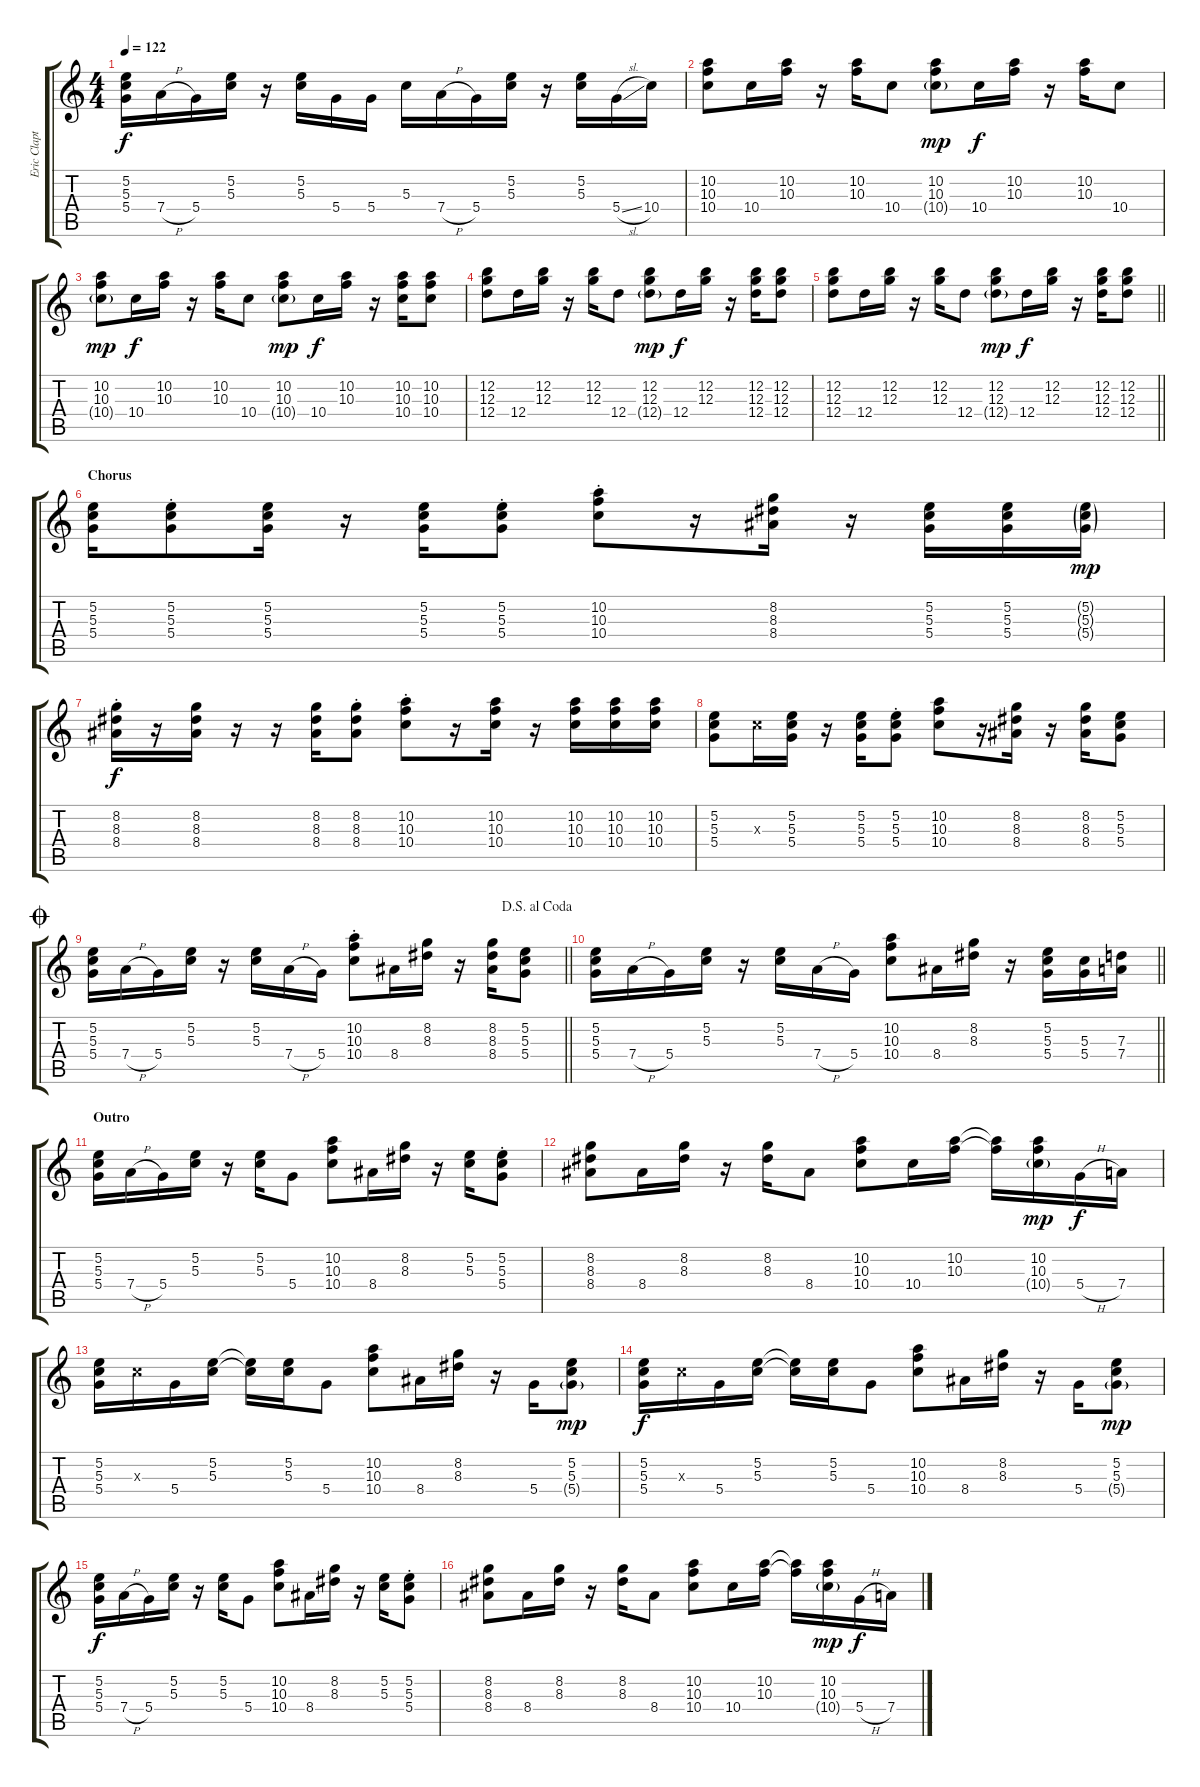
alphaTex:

\track ("Eric Clapton - Guitar 2" "Eric Clapt") {instrument electricguitarclean}
\staff {score tabs}
\tuning (E4 B3 G3 D3 A2 E2) {hide}
\ts (4 4)
\tempo 122
\clef g2
\ks c
(5.2 5.3 5.4).16{dy f} 7.4{h}.16 5.4.16 (5.2 5.3).16 r.16 (5.2 5.3).16 5.4.16 5.4.16 5.3.16 7.4{h}.16 5.4.16 (5.2 5.3).16 r.16 (5.2 5.3).16 5.4{sl}.16 10.4.16 |
(10.2 10.3 10.4).8 10.4.16 (10.2 10.3).16 r.16 (10.2 10.3).16 10.4.8 (10.2 10.3 10.4{g}).8{dy mp} 10.4.16{dy f} (10.2 10.3).16 r.16 (10.2 10.3).16 10.4.8 |
(10.2 10.3 10.4{g}).8{dy mp} 10.4.16{dy f} (10.2 10.3).16 r.16 (10.2 10.3).16 10.4.8 (10.2 10.3 10.4{g}).8{dy mp} 10.4.16{dy f} (10.2 10.3).16 r.16 (10.2 10.3 10.4).16 (10.2 10.3 10.4).8 |
(12.2 12.3 12.4).8 12.4.16 (12.2 12.3).16 r.16 (12.2 12.3).16 12.4.8 (12.2 12.3 12.4{g}).8{dy mp} 12.4.16{dy f} (12.2 12.3).16 r.16 (12.2 12.3 12.4).16 (12.2 12.3 12.4).8 |
\barLineRight lightlight
(12.2 12.3 12.4).8 12.4.16 (12.2 12.3).16 r.16 (12.2 12.3).16 12.4.8 (12.2 12.3 12.4{g}).8{dy mp} 12.4.16{dy f} (12.2 12.3).16 r.16 (12.2 12.3 12.4).16 (12.2 12.3 12.4).8 |
\section ("" "Chorus")
(5.2 5.3 5.4).16 (5.2{st} 5.3{st} 5.4{st}).8 (5.2 5.3 5.4).16 r.16 (5.2 5.3 5.4).16 (5.2{st} 5.3{st} 5.4{st}).8 (10.2{st} 10.3{st} 10.4{st}).8 r.16 (8.2 8.3 8.4).16 r.16 (5.2 5.3 5.4).16 (5.2 5.3 5.4).16 (5.2{g} 5.3{g} 5.4{g}).16{dy mp} |
(8.2{st} 8.3{st} 8.4{st}).16{dy f} r.16 (8.2 8.3 8.4).16 r.16 r.16 (8.2 8.3 8.4).16 (8.2{st} 8.3{st} 8.4{st}).8 (10.2{st} 10.3{st} 10.4{st}).8 r.16 (10.2 10.3 10.4).16 r.16 (10.2 10.3 10.4).16 (10.2 10.3 10.4).16 (10.2 10.3 10.4).16 |
(5.2 5.3 5.4).8 5.3{x}.16 (5.2 5.3 5.4).16 r.16 (5.2 5.3 5.4).16 (5.2{st} 5.3{st} 5.4{st}).8 (10.2 10.3 10.4).8 r.16 (8.2 8.3 8.4).16 r.16 (8.2 8.3 8.4).16 (5.2 5.3 5.4).8 |
\jump coda
\jump dalsegnoalcoda
\barLineRight lightlight
(5.2 5.3 5.4).16 7.4{h}.16 5.4.16 (5.2 5.3).16 r.16 (5.2 5.3).16 7.4{h}.16 5.4.16 (10.2{st} 10.3{st} 10.4{st}).8 8.4.16 (8.2 8.3).16 r.16 (8.2 8.3 8.4).16 (5.2 5.3 5.4).8 |
\barLineRight lightlight
(5.2 5.3 5.4).16 7.4{h}.16 5.4.16 (5.2 5.3).16 r.16 (5.2 5.3).16 7.4{h}.16 5.4.16 (10.2 10.3 10.4).8 8.4.16 (8.2 8.3).16 r.16 (5.2 5.3 5.4).16 (5.3 5.4).16 (7.3 7.4).16 |
\section ("" "Outro")
(5.2 5.3 5.4).16 7.4{h}.16 5.4.16 (5.2 5.3).16 r.16 (5.2 5.3).16 5.4.8 (10.2 10.3 10.4).8 8.4.16 (8.2 8.3).16 r.16 (5.2 5.3).16 (5.2{st} 5.3{st} 5.4{st}).8 |
(8.2 8.3 8.4).8 8.4.16 (8.2 8.3).16 r.16 (8.2 8.3).16 8.4.8 (10.2 10.3 10.4).8 10.4.16 (10.2 10.3).16 (10.2{t} 10.3{t}).16 (10.2 10.3 10.4{g}).16{dy mp} 5.4{h}.16{dy f} 7.4.16 |
(5.2 5.3 5.4).16 5.3{x}.16 5.4.16 (5.2 5.3).16 (5.2{t} 5.3{t}).16 (5.2 5.3).16 5.4.8 (10.2 10.3 10.4).8 8.4.16 (8.2 8.3).16 r.16 5.4.16 (5.2 5.3 5.4{g}).8{dy mp} |
(5.2 5.3 5.4).16{dy f} 5.3{x}.16 5.4.16 (5.2 5.3).16 (5.2{t} 5.3{t}).16 (5.2 5.3).16 5.4.8 (10.2 10.3 10.4).8 8.4.16 (8.2 8.3).16 r.16 5.4.16 (5.2 5.3 5.4{g}).8{dy mp} |
(5.2 5.3 5.4).16{dy f} 7.4{h}.16 5.4.16 (5.2 5.3).16 r.16 (5.2 5.3).16 5.4.8 (10.2 10.3 10.4).8 8.4.16 (8.2 8.3).16 r.16 (5.2 5.3).16 (5.2{st} 5.3{st} 5.4{st}).8 |
(8.2 8.3 8.4).8 8.4.16 (8.2 8.3).16 r.16 (8.2 8.3).16 8.4.8 (10.2 10.3 10.4).8 10.4.16 (10.2 10.3).16 (10.2{t} 10.3{t}).16 (10.2 10.3 10.4{g}).16{dy mp} 5.4{h}.16{dy f} 7.4.16
